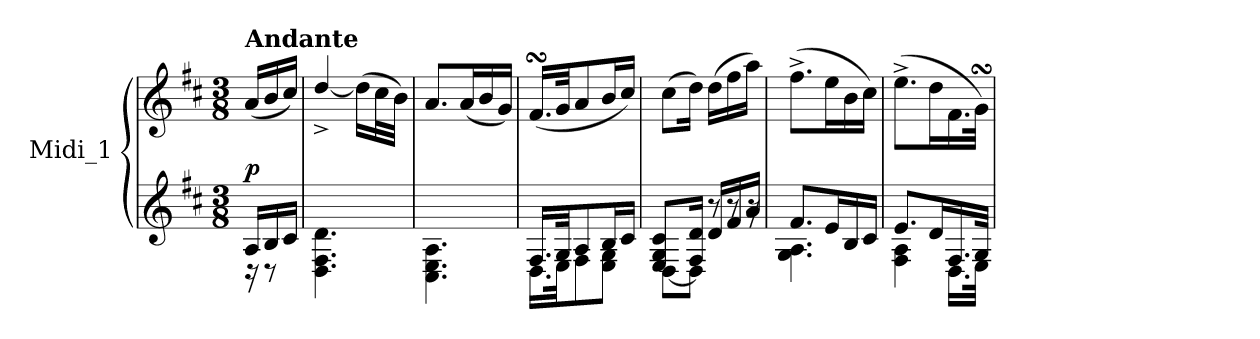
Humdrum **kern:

**kern	**kern	**dynam
*part1	*part1	*part1
*staff2	*staff1	*staff1/2
*I"Midi_1	*	*
*clefG2	*clefG2	*
*k[f#c#]	*k[f#c#]	*
*D:	*D:	*
*M3/8	*M3/8	*
*MM75	*MM75	*
=1	=1	=1
*^	*^	*
*	*^	*	*	*
!	!	!	!LO:TX:a:B:t=Andante	!	!
!	!	!	!	!	!LO:DY:a=2
16A/LL	16r	8ryy	(>16a/LL	8.ryy	p
16B/	8r	.	16b/	.	.
16c#/JJ	.	16ryy	16cc#/JJ)	.	.
*v	*v	*v	*	*	*
*	*v	*v	*
=2	=2	=2
4.D\ 4.F#\ 4.d\	[4dd^/	.
.	(>16dd\LL]	.
.	32cc#\L	.
.	32b\JJJ)	.
=3	=3	=3
4.C#\ 4.E\ 4.A\	8.a/L	.
.	(<16a/L	.
.	16b/	.
.	16g/JJ)	.
=4	=4	=4
*^	*	*
16.F#/LL	16.D\LL	(<16.f#sSsS/LL	.
32G/JK	32E\JK	32g/JK	.
8A/	8F#\	8a/	.
16B/L	8E\ 8G\J	16b/L	.
16c#/JJ	.	16cc#/JJ)	.
=5	=5	=5	=5
*	*^	*	*
8ryy	[8D\L	8E/ 8G/ 8c#/L	(>8cc#\L	.
16ryy	8D\J]	16F#/ 16d/Jk	16dd\Jk)	.
16d/LL	.	8r	(>16dd\LL	.
16f#/	8r	.	16ff#\	.
16a/JJ	.	16r	16aa\JJ)	.
*	*v	*v	*	*
=6	=6	=6	=6
8.f#/L	4.G\ 4.A\	(>8.ff#^\L	.
16e/L	.	16ee\L	.
16B/	.	16b\	.
16c#/JJ	.	16cc#\JJ)	.
=7	=7	=7	=7
8.e/L	4F#\ 4A\	(>8.ee^\L	.
16d/L	.	16dd\L	.
16.F#/	16.D\LL	16.f#\	.
32G/JJk	32E\JJk	32gsSSs\JJk)	.
*v	*v	*	*
=	=	=
*-	*-	*-
